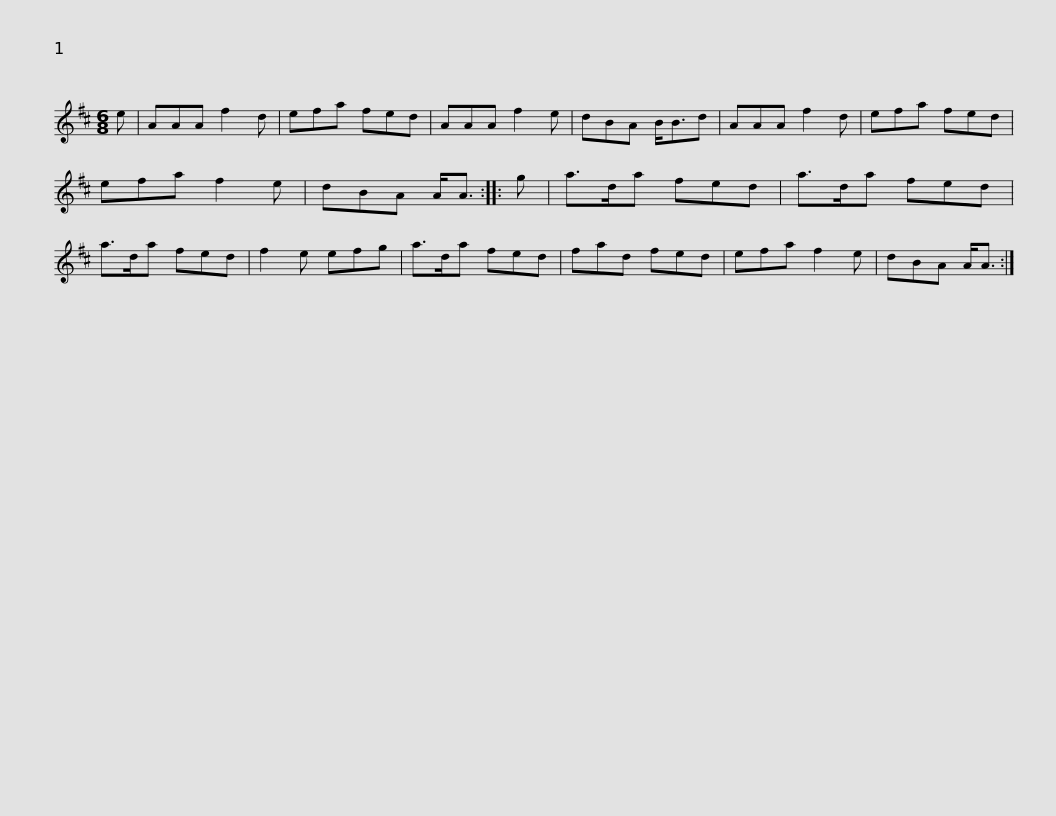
X:1
L:1/8
M:6/8
I:linebreak $
K:D
V:1 treble
V:1
 e | AAA f2 d | efa fed | AAA f2 e | dBA B<Bd | %5
 AAA f2 d | efa fed | efa f2 e |$ dBA A<A :: g | %10
 a>da fed | a>da fed | a>da fed | f2 e efg | a>da fed | %15
 fad fed |$ efa f2 e | dBA A<A :| %18
